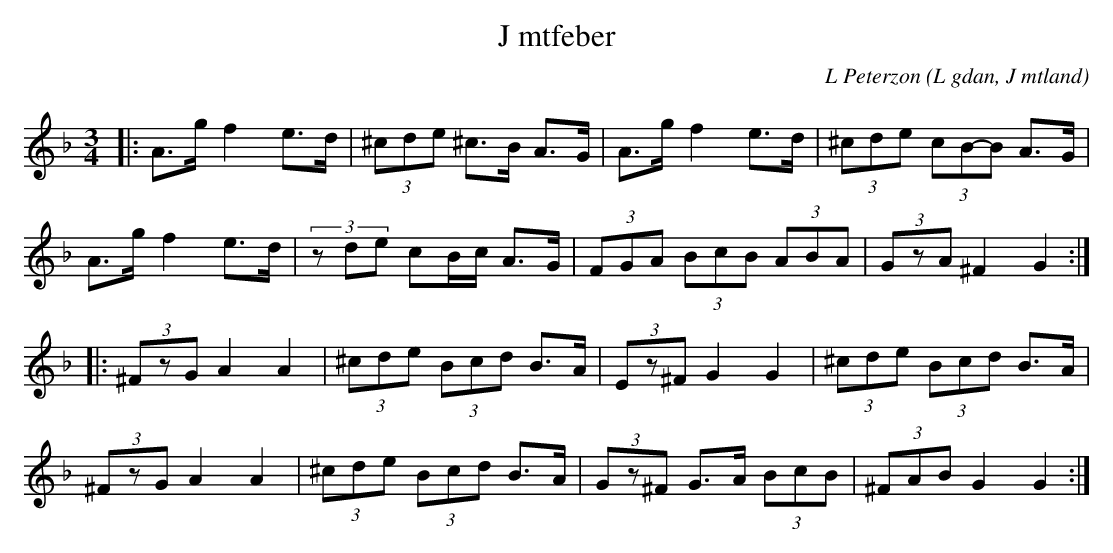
X:1
T:J mtfeber
C: L Peterzon
O:L gdan, J mtland
M:3/4
L:1/8
K:Dm
|: A>g f2 e>d|(3^cde ^c>B A>G|A>g f2 e>d|(3^cde (3cB-B A>G|
A>g f2 e>d|(3zde cB/c/ A>G|(3FGA (3BcB (3ABA|(3GzA ^F2 G2:|
|:(3^FzG A2 A2|(3^cde (3Bcd B>A|(3Ez^F G2 G2|(3^cde (3Bcd B>A|
(3^FzG A2 A2|(3^cde (3Bcd B>A| (3Gz^F G>A (3BcB|(3^FAB G2 G2:|
